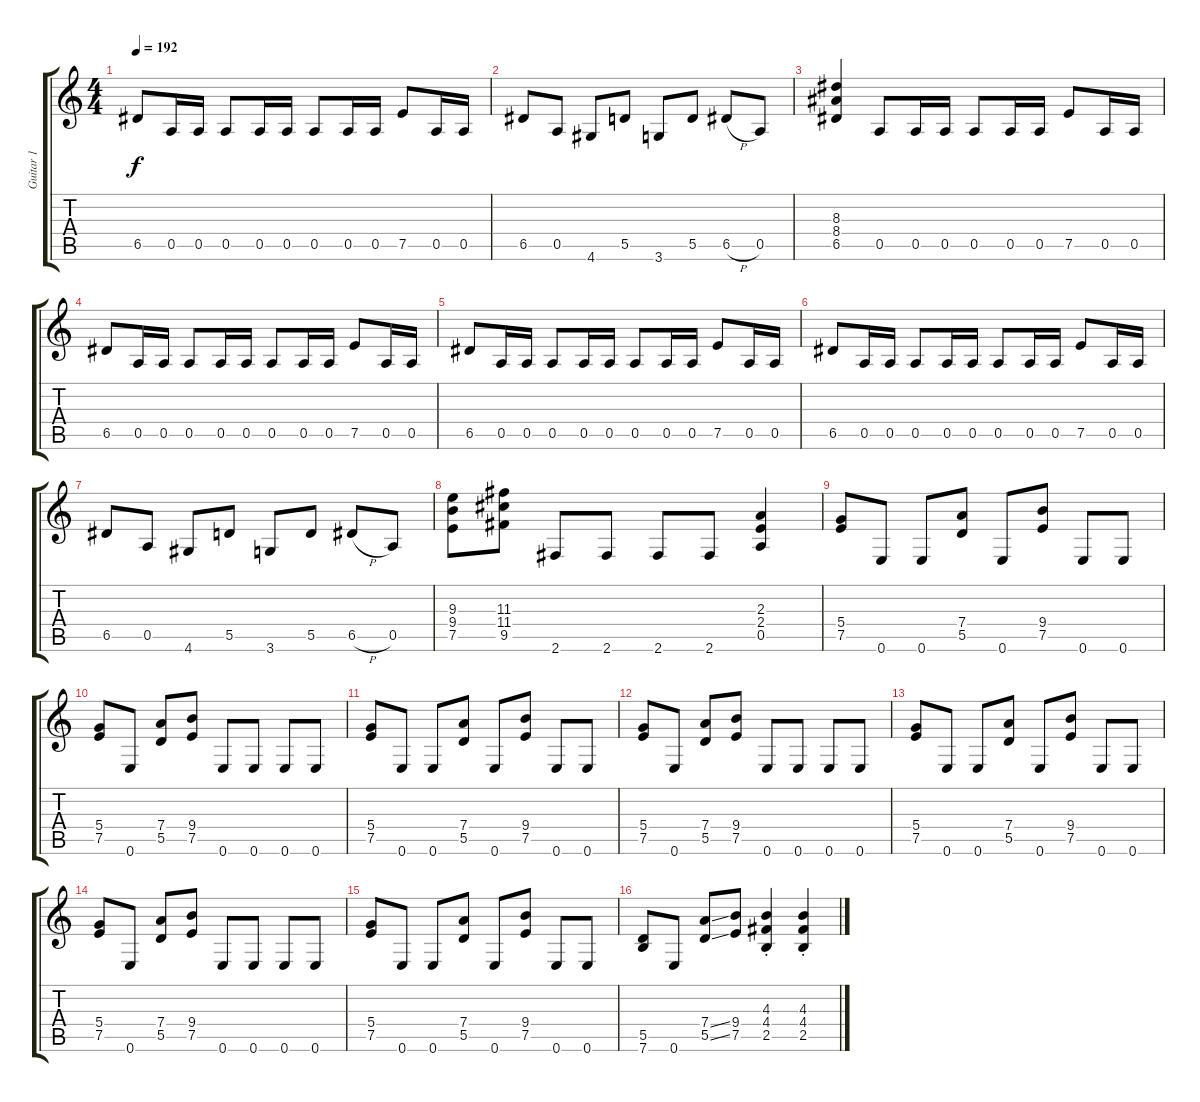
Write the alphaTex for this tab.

\track ("Guitar 1" "Guitar 1") {instrument distortionguitar}
\staff {score tabs}
\tuning (E4 B3 G3 D3 A2 E2) {hide}
\ts (4 4)
\tempo 192
\clef g2
\ks c
6.5.8{dy f} 0.5.16 0.5.16 0.5.8 0.5.16 0.5.16 0.5.8 0.5.16 0.5.16 7.5.8 0.5.16 0.5.16 |
6.5.8 0.5.8 4.6.8 5.5.8 3.6.8 5.5.8 6.5{h}.8 0.5.8 |
(8.3 8.4 6.5).4 0.5.8 0.5.16 0.5.16 0.5.8 0.5.16 0.5.16 7.5.8 0.5.16 0.5.16 |
6.5.8 0.5.16 0.5.16 0.5.8 0.5.16 0.5.16 0.5.8 0.5.16 0.5.16 7.5.8 0.5.16 0.5.16 |
6.5.8 0.5.16 0.5.16 0.5.8 0.5.16 0.5.16 0.5.8 0.5.16 0.5.16 7.5.8 0.5.16 0.5.16 |
6.5.8 0.5.16 0.5.16 0.5.8 0.5.16 0.5.16 0.5.8 0.5.16 0.5.16 7.5.8 0.5.16 0.5.16 |
6.5.8 0.5.8 4.6.8 5.5.8 3.6.8 5.5.8 6.5{h}.8 0.5.8 |
(9.3 9.4 7.5).8 (11.3 11.4 9.5).8 2.6.8 2.6.8 2.6.8 2.6.8 (2.3 2.4 0.5).4 |
(5.4 7.5).8 0.6.8 0.6.8 (7.4 5.5).8 0.6.8 (9.4 7.5).8 0.6.8 0.6.8 |
(5.4 7.5).8 0.6.8 (7.4 5.5).8 (9.4 7.5).8 0.6.8 0.6.8 0.6.8 0.6.8 |
(5.4 7.5).8 0.6.8 0.6.8 (7.4 5.5).8 0.6.8 (9.4 7.5).8 0.6.8 0.6.8 |
(5.4 7.5).8 0.6.8 (7.4 5.5).8 (9.4 7.5).8 0.6.8 0.6.8 0.6.8 0.6.8 |
(5.4 7.5).8 0.6.8 0.6.8 (7.4 5.5).8 0.6.8 (9.4 7.5).8 0.6.8 0.6.8 |
(5.4 7.5).8 0.6.8 (7.4 5.5).8 (9.4 7.5).8 0.6.8 0.6.8 0.6.8 0.6.8 |
(5.4 7.5).8 0.6.8 0.6.8 (7.4 5.5).8 0.6.8 (9.4 7.5).8 0.6.8 0.6.8 |
(5.5 7.6).8 0.6.8 (7.4{ss} 5.5{ss}).8 (9.4 7.5).8 (4.3{st} 4.4{st} 2.5{st}).4 (4.3{st} 4.4{st} 2.5{st}).4
